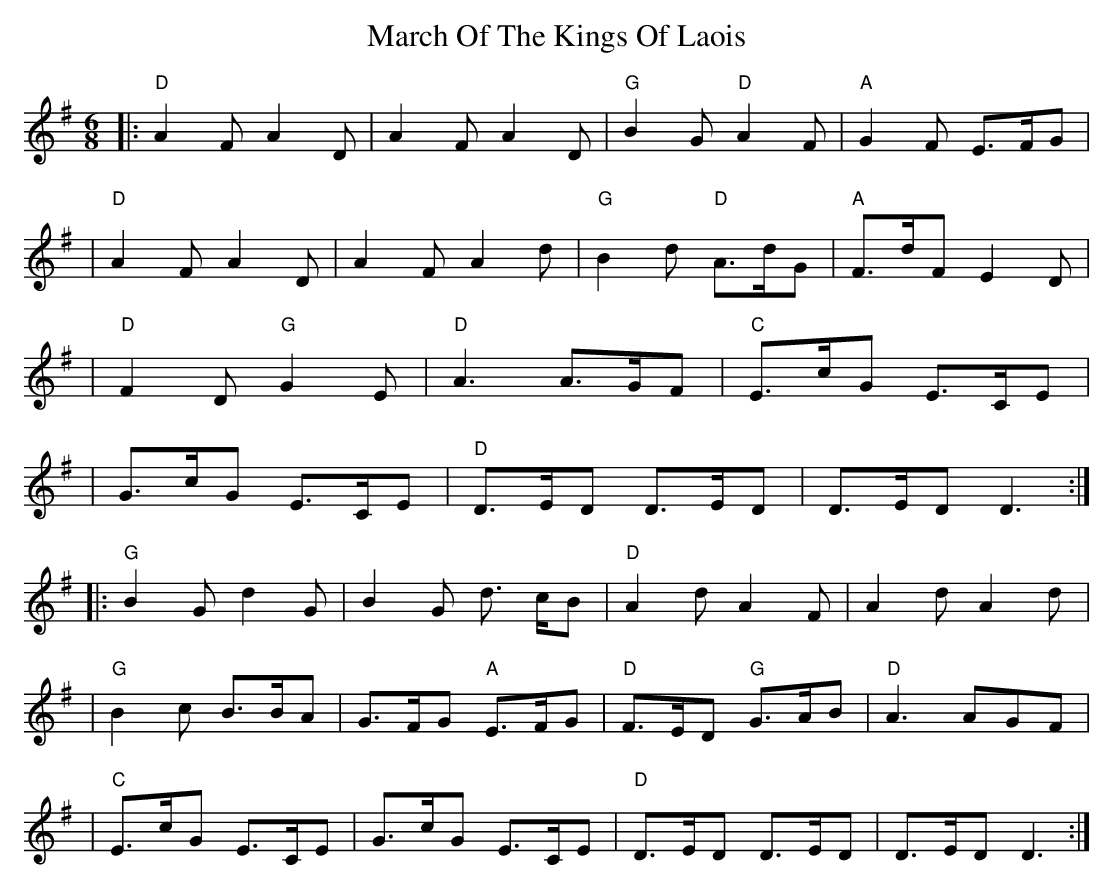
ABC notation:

X:1
T:March Of The Kings Of Laois
L:1/8
M:6/8
K:Dmix
|: "D" A2 F A2 D | A2 F A2 D | "G" B2 G "D" A2 F | "A" G2 F E>FG |
| "D" A2 F A2 D | A2 F A2 d | "G" B2 d "D" A>dG | "A" F>dF E2 D |
| "D" F2 D "G" G2 E | "D" A3 A>GF | "C" E>cG E>CE |
| G>cG E>CE | "D" D>ED D>ED | D>ED D3 :|
|: "G" B2 G d2 G | B2 G d3/2 c/B | "D" A2 d A2 F | A2 d A2 d |
| "G" B2 c B>BA | G>FG "A" E>FG | "D" F>ED "G" G>AB | "D" A3 AGF |
| "C" E>cG E>CE | G>cG E>CE | "D" D>ED D>ED | D>ED D3 :|
